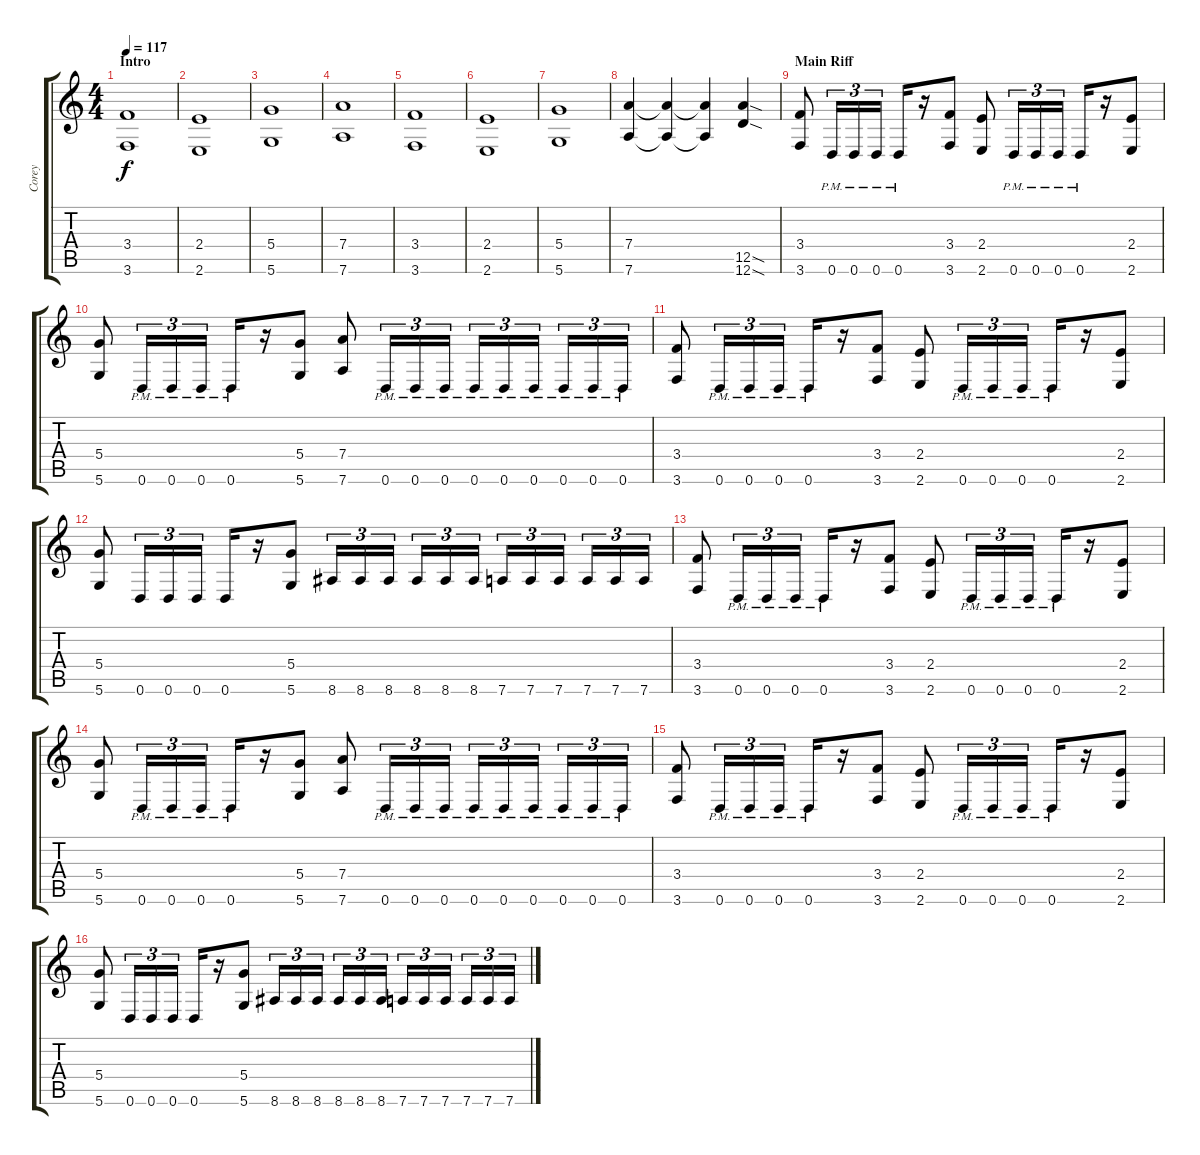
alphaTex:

\track ("Corey" "Corey") {instrument distortionguitar}
\staff {score tabs}
\tuning (E4 B3 G3 D3 A2 D2) {hide}
\ts (4 4)
\section ("" "Intro")
\tempo 117
\clef g2
\ks c
(3.4 3.6).1{dy f instrument distortionguitar} |
(2.4 2.6).1 |
(5.4 5.6).1 |
(7.4 7.6).1 |
(3.4 3.6).1 |
(2.4 2.6).1 |
(5.4 5.6).1 |
(7.4 7.6).4 (7.4{t} 7.6{t}).4 (7.4{t} 7.6{t}).4 (12.5{sod} 12.6{sod}).4 |
\section ("" "Main Riff")
(3.4 3.6).8 0.6{pm}.16{tu (3 2)} 0.6{pm}.16{tu (3 2)} 0.6{pm}.16{tu (3 2)} 0.6{pm}.16 r.16 (3.4 3.6).8 (2.4 2.6).8 0.6{pm}.16{tu (3 2)} 0.6{pm}.16{tu (3 2)} 0.6{pm}.16{tu (3 2)} 0.6{pm}.16 r.16 (2.4 2.6).8 |
(5.4 5.6).8 0.6{pm}.16{tu (3 2)} 0.6{pm}.16{tu (3 2)} 0.6{pm}.16{tu (3 2)} 0.6{pm}.16 r.16 (5.4 5.6).8 (7.4 7.6).8 0.6{pm}.16{tu (3 2)} 0.6{pm}.16{tu (3 2)} 0.6{pm}.16{tu (3 2)} 0.6{pm}.16{tu (3 2)} 0.6{pm}.16{tu (3 2)} 0.6{pm}.16{tu (3 2)} 0.6{pm}.16{tu (3 2)} 0.6{pm}.16{tu (3 2)} 0.6{pm}.16{tu (3 2)} |
(3.4 3.6).8 0.6{pm}.16{tu (3 2)} 0.6{pm}.16{tu (3 2)} 0.6{pm}.16{tu (3 2)} 0.6{pm}.16 r.16 (3.4 3.6).8 (2.4 2.6).8 0.6{pm}.16{tu (3 2)} 0.6{pm}.16{tu (3 2)} 0.6{pm}.16{tu (3 2)} 0.6{pm}.16 r.16 (2.4 2.6).8 |
(5.4 5.6).8 0.6.16{tu (3 2)} 0.6.16{tu (3 2)} 0.6.16{tu (3 2)} 0.6.16 r.16 (5.4 5.6).8 8.6.16{tu (3 2)} 8.6.16{tu (3 2)} 8.6.16{tu (3 2)} 8.6.16{tu (3 2)} 8.6.16{tu (3 2)} 8.6.16{tu (3 2)} 7.6.16{tu (3 2)} 7.6.16{tu (3 2)} 7.6.16{tu (3 2)} 7.6.16{tu (3 2)} 7.6.16{tu (3 2)} 7.6.16{tu (3 2)} |
(3.4 3.6).8 0.6{pm}.16{tu (3 2)} 0.6{pm}.16{tu (3 2)} 0.6{pm}.16{tu (3 2)} 0.6{pm}.16 r.16 (3.4 3.6).8 (2.4 2.6).8 0.6{pm}.16{tu (3 2)} 0.6{pm}.16{tu (3 2)} 0.6{pm}.16{tu (3 2)} 0.6{pm}.16 r.16 (2.4 2.6).8 |
(5.4 5.6).8 0.6{pm}.16{tu (3 2)} 0.6{pm}.16{tu (3 2)} 0.6{pm}.16{tu (3 2)} 0.6{pm}.16 r.16 (5.4 5.6).8 (7.4 7.6).8 0.6{pm}.16{tu (3 2)} 0.6{pm}.16{tu (3 2)} 0.6{pm}.16{tu (3 2)} 0.6{pm}.16{tu (3 2)} 0.6{pm}.16{tu (3 2)} 0.6{pm}.16{tu (3 2)} 0.6{pm}.16{tu (3 2)} 0.6{pm}.16{tu (3 2)} 0.6{pm}.16{tu (3 2)} |
(3.4 3.6).8 0.6{pm}.16{tu (3 2)} 0.6{pm}.16{tu (3 2)} 0.6{pm}.16{tu (3 2)} 0.6{pm}.16 r.16 (3.4 3.6).8 (2.4 2.6).8 0.6{pm}.16{tu (3 2)} 0.6{pm}.16{tu (3 2)} 0.6{pm}.16{tu (3 2)} 0.6{pm}.16 r.16 (2.4 2.6).8 |
(5.4 5.6).8 0.6.16{tu (3 2)} 0.6.16{tu (3 2)} 0.6.16{tu (3 2)} 0.6.16 r.16 (5.4 5.6).8 8.6.16{tu (3 2)} 8.6.16{tu (3 2)} 8.6.16{tu (3 2)} 8.6.16{tu (3 2)} 8.6.16{tu (3 2)} 8.6.16{tu (3 2)} 7.6.16{tu (3 2)} 7.6.16{tu (3 2)} 7.6.16{tu (3 2)} 7.6.16{tu (3 2)} 7.6.16{tu (3 2)} 7.6.16{tu (3 2)}
